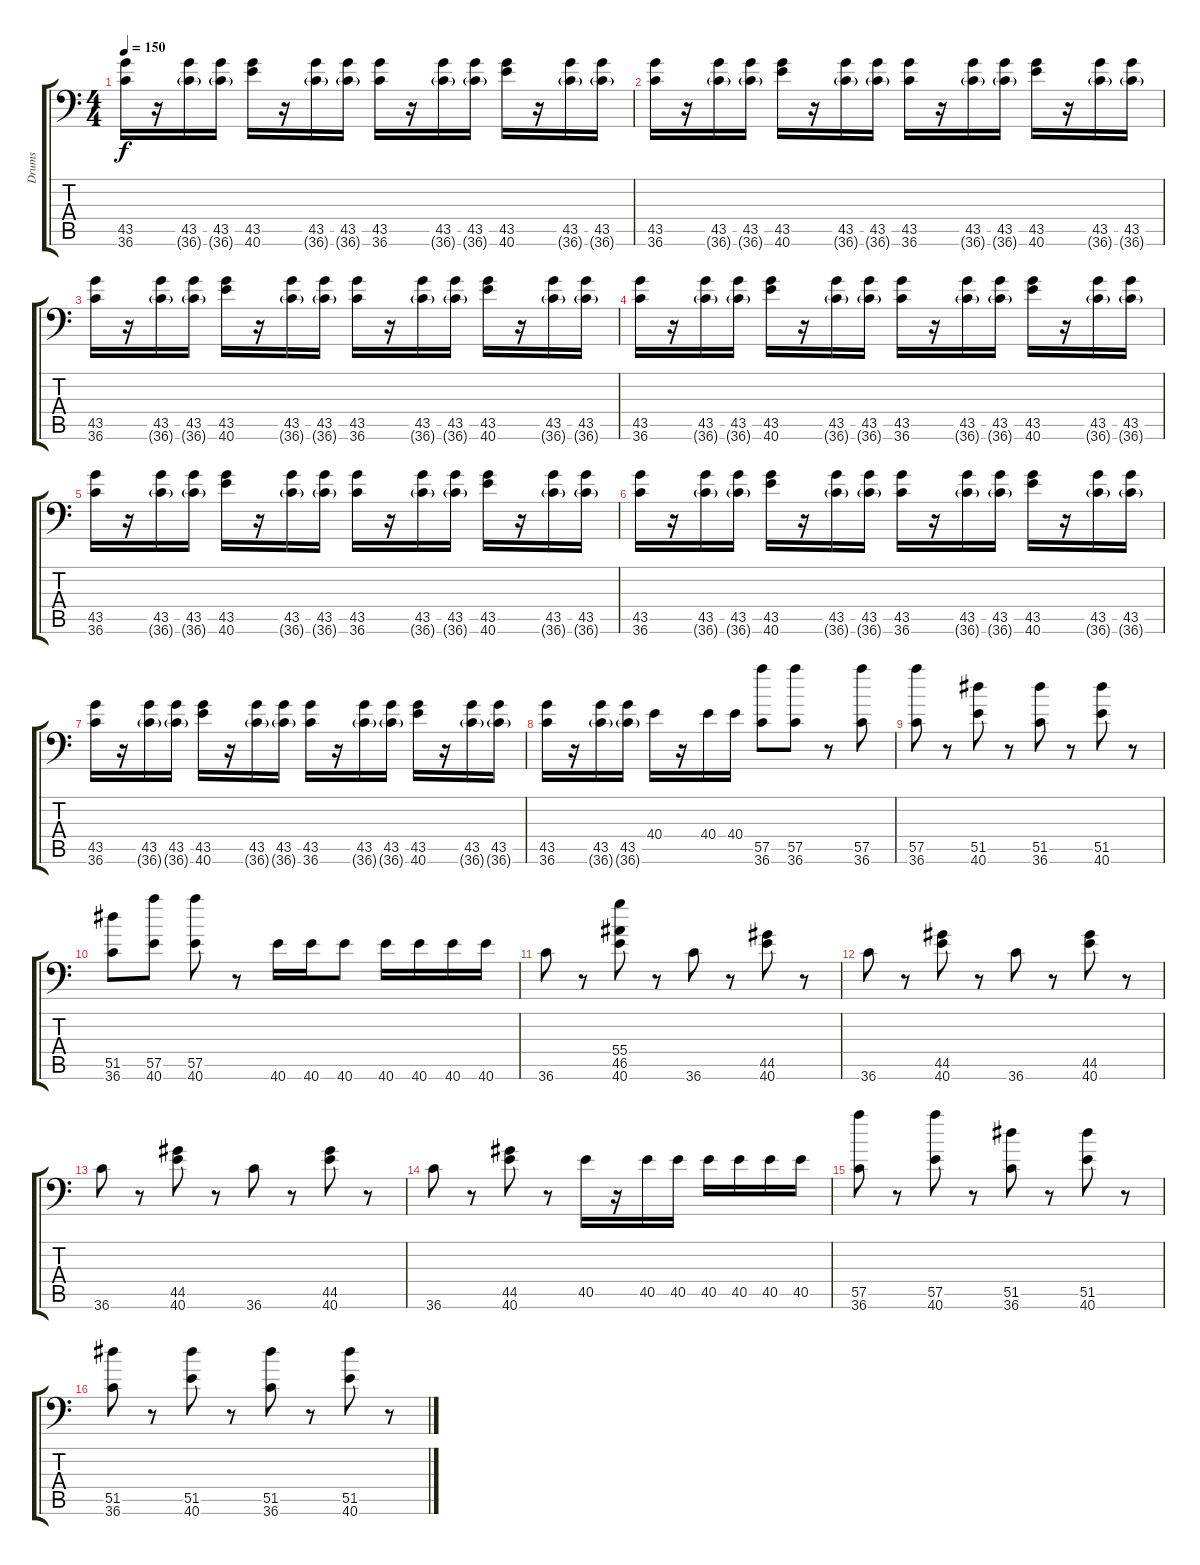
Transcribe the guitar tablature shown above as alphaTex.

\track ("Drums" "Drums") {instrument acousticgrandpiano}
\staff {score tabs}
\tuning (C-1 C-1 C-1 C-1 C-1 C-1) {hide}
\ts (4 4)
\tempo 150
\clef f4
\ks c
(43.5 36.6).16{dy f} r.16 (43.5 36.6{g}).16 (43.5 36.6{g}).16 (43.5 40.6).16 r.16 (43.5 36.6{g}).16 (43.5 36.6{g}).16 (43.5 36.6).16 r.16 (43.5 36.6{g}).16 (43.5 36.6{g}).16 (43.5 40.6).16 r.16 (43.5 36.6{g}).16 (43.5 36.6{g}).16 |
(43.5 36.6).16 r.16 (43.5 36.6{g}).16 (43.5 36.6{g}).16 (43.5 40.6).16 r.16 (43.5 36.6{g}).16 (43.5 36.6{g}).16 (43.5 36.6).16 r.16 (43.5 36.6{g}).16 (43.5 36.6{g}).16 (43.5 40.6).16 r.16 (43.5 36.6{g}).16 (43.5 36.6{g}).16 |
(43.5 36.6).16 r.16 (43.5 36.6{g}).16 (43.5 36.6{g}).16 (43.5 40.6).16 r.16 (43.5 36.6{g}).16 (43.5 36.6{g}).16 (43.5 36.6).16 r.16 (43.5 36.6{g}).16 (43.5 36.6{g}).16 (43.5 40.6).16 r.16 (43.5 36.6{g}).16 (43.5 36.6{g}).16 |
(43.5 36.6).16 r.16 (43.5 36.6{g}).16 (43.5 36.6{g}).16 (43.5 40.6).16 r.16 (43.5 36.6{g}).16 (43.5 36.6{g}).16 (43.5 36.6).16 r.16 (43.5 36.6{g}).16 (43.5 36.6{g}).16 (43.5 40.6).16 r.16 (43.5 36.6{g}).16 (43.5 36.6{g}).16 |
(43.5 36.6).16 r.16 (43.5 36.6{g}).16 (43.5 36.6{g}).16 (43.5 40.6).16 r.16 (43.5 36.6{g}).16 (43.5 36.6{g}).16 (43.5 36.6).16 r.16 (43.5 36.6{g}).16 (43.5 36.6{g}).16 (43.5 40.6).16 r.16 (43.5 36.6{g}).16 (43.5 36.6{g}).16 |
(43.5 36.6).16 r.16 (43.5 36.6{g}).16 (43.5 36.6{g}).16 (43.5 40.6).16 r.16 (43.5 36.6{g}).16 (43.5 36.6{g}).16 (43.5 36.6).16 r.16 (43.5 36.6{g}).16 (43.5 36.6{g}).16 (43.5 40.6).16 r.16 (43.5 36.6{g}).16 (43.5 36.6{g}).16 |
(43.5 36.6).16 r.16 (43.5 36.6{g}).16 (43.5 36.6{g}).16 (43.5 40.6).16 r.16 (43.5 36.6{g}).16 (43.5 36.6{g}).16 (43.5 36.6).16 r.16 (43.5 36.6{g}).16 (43.5 36.6{g}).16 (43.5 40.6).16 r.16 (43.5 36.6{g}).16 (43.5 36.6{g}).16 |
(43.5 36.6).16 r.16 (43.5 36.6{g}).16 (43.5 36.6{g}).16 40.4.16 r.16 40.4.16 40.4.16 (57.5 36.6).8 (57.5 36.6).8 r.8 (57.5 36.6).8 |
(57.5 36.6).8 r.8 (51.5 40.6).8 r.8 (51.5 36.6).8 r.8 (51.5 40.6).8 r.8 |
(51.5 36.6).8 (57.5 40.6).8 (57.5 40.6).8 r.8 40.6.16 40.6.16 40.6.8 40.6.16 40.6.16 40.6.16 40.6.16 |
36.6.8 r.8 (55.4 46.5 40.6).8 r.8 36.6.8 r.8 (44.5 40.6).8 r.8 |
36.6.8 r.8 (44.5 40.6).8 r.8 36.6.8 r.8 (44.5 40.6).8 r.8 |
36.6.8 r.8 (44.5 40.6).8 r.8 36.6.8 r.8 (44.5 40.6).8 r.8 |
36.6.8 r.8 (44.5 40.6).8 r.8 40.5.16 r.16 40.5.16 40.5.16 40.5.16 40.5.16 40.5.16 40.5.16 |
(57.5 36.6).8 r.8 (57.5 40.6).8 r.8 (51.5 36.6).8 r.8 (51.5 40.6).8 r.8 |
(51.5 36.6).8 r.8 (51.5 40.6).8 r.8 (51.5 36.6).8 r.8 (51.5 40.6).8 r.8
